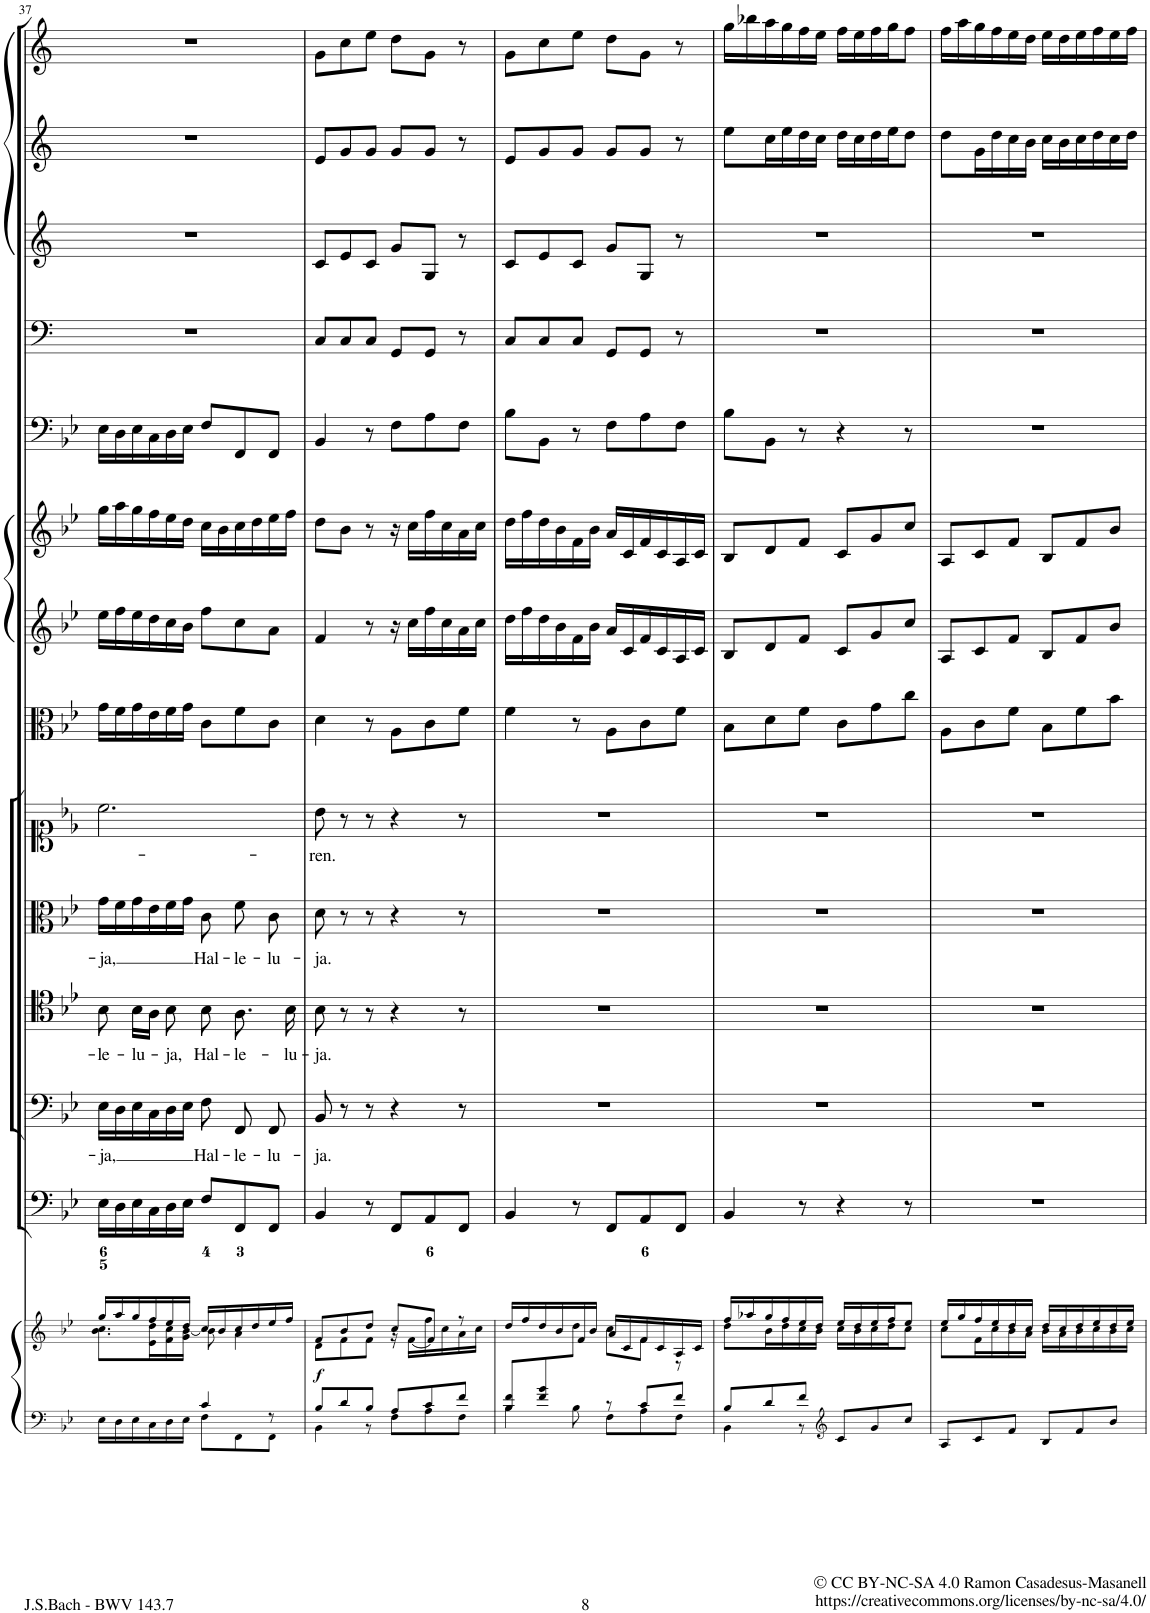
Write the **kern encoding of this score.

**kern	**kern	**dynam	**kern	**kern	**text	**kern	**text	**kern	**text	**kern	**text	**kern	**kern	**kern	**kern	**kern	**kern	**kern	**kern
*part14	*part14	*part14	*part13	*part12	*part12	*part11	*part11	*part10	*part10	*part9	*part9	*part8	*part7	*part6	*part5	*part4	*part3	*part2	*part1
*staff15	*staff14	*staff14/15	*staff13	*staff12	*staff12	*staff11	*staff11	*staff10	*staff10	*staff9	*staff9	*staff8	*staff7	*staff6	*staff5	*staff4	*staff3	*staff2	*staff1
*I"Piano reduction	*	*	*I"Continuo	*I"Basso	*	*I"Tenore	*	*I"Alto	*	*I"Soprano	*	*I"Viola	*I"Violino II	*I"Violino I	*I"Fagotto	*I"Timpani	*I"Corno da caccia III	*I"Corno da caccia II	*I"Corno da caccia I
*I'Pno	*	*	*	*	*	*	*	*	*	*	*	*I'Vla	*I'Vln	*I'Vln	*	*I'Timp	*	*	*
!!LO:PB:g=z
*clefF4	*clefG2	*	*clefF4	*clefF4	*	*clefC4	*	*clefC3	*	*clefC1	*	*clefC3	*clefG2	*clefG2	*clefF4	*clefF4	*clefG2	*clefG2	*clefG2
*	*	*	*	*	*	*	*	*	*	*	*	*	*	*	*	*Trd1c2	*Trd8c14	*Trd8c14	*Trd8c14
*k[b-e-]	*k[b-e-]	*	*k[b-e-]	*k[b-e-]	*	*k[b-e-]	*	*k[b-e-]	*	*k[b-e-]	*	*k[b-e-]	*k[b-e-]	*k[b-e-]	*k[b-e-]	*k[]	*k[]	*k[]	*k[]
*M6/8	*M6/8	*	*M6/8	*M6/8	*	*M6/8	*	*M6/8	*	*M6/8	*	*M6/8	*M6/8	*M6/8	*M6/8	*M6/8	*M6/8	*M6/8	*M6/8
=37	=37	=37	=37	=37	=37	=37	=37	=37	=37	=37	=37	=37	=37	=37	=37	=37	=37	=37	=37
*^	*^	*	*	*	*	*	*	*	*	*	*	*	*	*	*	*	*	*	*
!	!	!	!	!	!	!	!LO:LY:b	!	!LO:LY:b	!	!LO:LY:b	!	!	!	!	!	!	!	!	!	!
4.ryy	16E-\LL	16gg/LL	8.b-\ 8.cc\L	.	16E-\LL	16E-\LL	-ja,	8B-\	-le-	16g\LL	-ja,	2.cc\	.	16g\LL	16ee-\LL	16gg\LL	16E-\LL	2.r	2.r	2.r	2.r
.	16D\	16aa/	.	.	16D\	16D\	.	.	.	16f\	.	.	.	16f\	16ff\	16aa\	16D\	.	.	.	.
!	!	!	!	!	!	!	!	!	!LO:LY:b	!	!	!	!	!	!	!	!	!	!	!	!
.	16E-\	16gg/	.	.	16E-\	16E-\	.	16B-\LL	-lu-	16g\	.	.	.	16g\	16ee-\	16gg\	16E-\	.	.	.	.
.	16C\	16ff/	16e-\ 16dd\L	.	16C\	16C\	.	16A\JJ	.	16e-\	.	.	.	16e-\	16dd\	16ff\	16C\	.	.	.	.
!	!	!	!	!	!	!	!	!	!LO:LY:b	!	!	!	!	!	!	!	!	!	!	!	!
.	16D\	16ee-/	16f\ 16cc\	.	16D\	16D\	.	8B-\	-ja,	16f\	.	.	.	16f\	16cc\	16ee-\	16D\	.	.	.	.
.	16E-\JJ	16dd/JJ	16g\ [16b-\JJ	.	16E-\JJ	16E-\JJ	.	.	.	16g\JJ	.	.	.	16g\JJ	16b-\JJ	16dd\JJ	16E-\JJ	.	.	.	.
!	!	!	!	!	!	!	!LO:LY:b	!	!LO:LY:b	!	!LO:LY:b	!	!	!	!	!	!	!	!	!	!
4c/	8F\L	16cc/LL	8b-\]	.	8F/L	8F\	Hal-	8B-\	Hal-	8c\	Hal-	.	.	8c\L	8ff\L	16cc\LL	8F/L	.	.	.	.
.	.	16b-/	.	.	.	.	.	.	.	.	.	.	.	.	.	16b-\	.	.	.	.	.
!	!	!	!	!	!	!	!LO:LY:b	!	!LO:LY:b	!	!LO:LY:b	!	!	!	!	!	!	!	!	!	!
.	8FF\	16cc/	4a\	.	8FF/	8FF/	-le-	8.A\	-le-	8f\	-le-	.	.	8f\	8cc\	16cc\	8FF/	.	.	.	.
.	.	16dd/	.	.	.	.	.	.	.	.	.	.	.	.	.	16dd\	.	.	.	.	.
!	!	!	!	!	!	!	!LO:LY:b	!	!	!	!LO:LY:b	!	!	!	!	!	!	!	!	!	!
8r	8FF\J	16ee-/	.	.	8FF/J	8FF/	-lu-	.	.	8c\	-lu-	.	.	8c\J	8a\J	16ee-\	8FF/J	.	.	.	.
!	!	!	!	!	!	!	!	!	!LO:LY:b	!	!	!	!	!	!	!	!	!	!	!	!
.	.	16ff/JJ	.	.	.	.	.	16B-\	-lu-	.	.	.	.	.	.	16ff\JJ	.	.	.	.	.
=38	=38	=38	=38	=38	=38	=38	=38	=38	=38	=38	=38	=38	=38	=38	=38	=38	=38	=38	=38	=38	=38
!	!	!	!	!LO:DY:b	!	!	!LO:LY:b	!	!LO:LY:b	!	!LO:LY:b	!	!LO:LY:b	!	!	!	!	!	!	!	!
8B-/L	4BB-\	8f/L	8d\L	f	4BB-/	8BB-/	-ja.	8B-\	-ja.	8d\	-ja.	8b-\	-ren.	4d\	4f/	8dd\L	4BB-/	8C/L	8c/L	8e/L	8g\L
8d/	.	8b-/	8f\	.	.	8r	.	8r	.	8r	.	8r	.	.	.	8b-\J	.	8C/	8e/	8g/	8cc\
8B-/J	8r	8dd/J	8f\J	.	8r	8r	.	8r	.	8r	.	8r	.	8r	8r	8r	8r	8C/J	8c/J	8g/J	8ee\J
8A/L	8F\L	8cc/L	16r	.	8FF/L	4r	.	4r	.	4r	.	4r	.	8A\L	16r	16r	8F\L	8GG/L	8g/L	8g/L	8dd\L
.	.	.	[16f\LL	.	.	.	.	.	.	.	.	.	.	.	16cc\LL	16cc\LL	.	.	.	.	.
8c/	8A\	8f/J]	16ff\	.	8AA/	.	.	.	.	.	.	.	.	8c\	16ff\	16ff\	8A\	8GG/J	8G/J	8g/J	8g\J
.	.	.	16cc\	.	.	.	.	.	.	.	.	.	.	.	16cc\	16cc\	.	.	.	.	.
8f/J	8F\J	8r	16a\	.	8FF/J	8r	.	8r	.	8r	.	8r	.	8f\J	16a\	16a\	8F\J	8r	8r	8r	8r
.	.	.	16cc\JJ	.	.	.	.	.	.	.	.	.	.	.	16cc\JJ	16cc\JJ	.	.	.	.	.
=39	=39	=39	=39	=39	=39	=39	=39	=39	=39	=39	=39	=39	=39	=39	=39	=39	=39	=39	=39	=39	=39
*	*	*	*^	*	*	*	*	*	*	*	*	*	*	*	*	*	*	*	*	*	*
8B-/ 8f/L	4B-\	16dd/LL	4.ryy	4ryy	.	4BB-/	2.r	.	2.r	.	2.r	.	2.r	.	4f\	16dd\LL	16dd\LL	8B-\L	8C/L	8c/L	8e/L	8g\L
.	.	16ff/	.	.	.	.	.	.	.	.	.	.	.	.	.	16ff\	16ff\	.	.	.	.	.
8f/ 8b-/	.	16dd/	.	.	.	.	.	.	.	.	.	.	.	.	.	16dd\	16dd\	8BB-\J	8C/	8e/	8g/	8cc\
.	.	16b-/	.	.	.	.	.	.	.	.	.	.	.	.	.	16b-\	16b-\	.	.	.	.	.
8ryy	8B-\	16f/	.	8dd\J	.	8r	.	.	.	.	.	.	.	.	8r	16f\	16f\	8r	8C/J	8c/J	8g/J	8ee\J
.	.	16b-/JJ	.	.	.	.	.	.	.	.	.	.	.	.	.	16b-\JJ	16b-\JJ	.	.	.	.	.
8r	8F\L	16a/LL	8cc\L	4.ryy	.	8FF/L	.	.	.	.	.	.	.	.	8A\L	16a/LL	16a/LL	8F\L	8GG/L	8g/L	8g/L	8dd\L
.	.	16c/	.	.	.	.	.	.	.	.	.	.	.	.	.	16c/	16c/	.	.	.	.	.
8c/L	8A\	16f/	8f\J	.	.	8AA/	.	.	.	.	.	.	.	.	8c\	16f/	16f/	8A\	8GG/J	8G/J	8g/J	8g\J
.	.	16c/	.	.	.	.	.	.	.	.	.	.	.	.	.	16c/	16c/	.	.	.	.	.
8f/J	8F\J	16A/	8r	.	.	8FF/J	.	.	.	.	.	.	.	.	8f\J	16A/	16A/	8F\J	8r	8r	8r	8r
.	.	16c/JJ	.	.	.	.	.	.	.	.	.	.	.	.	.	16c/JJ	16c/JJ	.	.	.	.	.
*	*	*	*v	*v	*	*	*	*	*	*	*	*	*	*	*	*	*	*	*	*	*	*
=40	=40	=40	=40	=40	=40	=40	=40	=40	=40	=40	=40	=40	=40	=40	=40	=40	=40	=40	=40	=40	=40
8B-/L	4BB-\	16ff/LL	8dd\L	.	4BB-/	2.r	.	2.r	.	2.r	.	2.r	.	8B-\L	8B-/L	8B-/L	8B-\L	2.r	2.r	8ee\L	16gg\LL
.	.	16aa-X/	.	.	.	.	.	.	.	.	.	.	.	.	.	.	.	.	.	.	16bb-X\
8d/	.	16gg/	16b-\L	.	.	.	.	.	.	.	.	.	.	8d\	8d/	8d/	8BB-\J	.	.	16cc\L	16aa\
.	.	16ff/	16dd\	.	.	.	.	.	.	.	.	.	.	.	.	.	.	.	.	16ee\	16gg\
8f/J	8r	16ee-/	16cc\	.	8r	.	.	.	.	.	.	.	.	8f\J	8f/J	8f/J	8r	.	.	16dd\	16ff\
.	.	16dd/JJ	16b-\JJ	.	.	.	.	.	.	.	.	.	.	.	.	.	.	.	.	16cc\JJ	16ee\JJ
*clefG2	*	*	*	*	*	*	*	*	*	*	*	*	*	*	*	*	*	*	*	*	*
8c/L	4.ryy	16ee-/LL	16cc\LL	.	4r	.	.	.	.	.	.	.	.	8c\L	8c/L	8c/L	4r	.	.	16dd\LL	16ff\LL
.	.	16dd/	16b-\	.	.	.	.	.	.	.	.	.	.	.	.	.	.	.	.	16cc\	16ee\
8g/	.	16ee-/	16cc\	.	.	.	.	.	.	.	.	.	.	8g\	8g/	8g/	.	.	.	16dd\	16ff\
.	.	16ff/J	16dd\J	.	.	.	.	.	.	.	.	.	.	.	.	.	.	.	.	16ee\J	16gg\J
8cc/J	.	8ee-/J	8cc\J	.	8r	.	.	.	.	.	.	.	.	8cc\J	8cc/J	8cc/J	8r	.	.	8dd\J	8ff\J
*v	*v	*	*	*	*	*	*	*	*	*	*	*	*	*	*	*	*	*	*	*	*
=41	=41	=41	=41	=41	=41	=41	=41	=41	=41	=41	=41	=41	=41	=41	=41	=41	=41	=41	=41	=41
8A/L	16ee-/LL	8cc\L	.	2.r	2.r	.	2.r	.	2.r	.	2.r	.	8A\L	8A/L	8A/L	2.r	2.r	2.r	8dd\L	16ff\LL
.	16gg/	.	.	.	.	.	.	.	.	.	.	.	.	.	.	.	.	.	.	16aa\
8c/	16ff/	16f\L	.	.	.	.	.	.	.	.	.	.	8c\	8c/	8c/	.	.	.	16g\L	16gg\
.	16ee-/	16cc\	.	.	.	.	.	.	.	.	.	.	.	.	.	.	.	.	16dd\	16ff\
8f/J	16dd/	16b-\	.	.	.	.	.	.	.	.	.	.	8f\J	8f/J	8f/J	.	.	.	16cc\	16ee\
.	16cc/JJ	16a\JJ	.	.	.	.	.	.	.	.	.	.	.	.	.	.	.	.	16b\JJ	16dd\JJ
8B-/L	16dd/LL	16b-\LL	.	.	.	.	.	.	.	.	.	.	8B-\L	8B-/L	8B-/L	.	.	.	16cc\LL	16ee\LL
.	16cc/	16a\	.	.	.	.	.	.	.	.	.	.	.	.	.	.	.	.	16b\	16dd\
8f/	16dd/	16b-\	.	.	.	.	.	.	.	.	.	.	8f\	8f/	8f/	.	.	.	16cc\	16ee\
.	16ee-/	16cc\	.	.	.	.	.	.	.	.	.	.	.	.	.	.	.	.	16dd\	16ff\
8b-/J	16dd/	16b-\	.	.	.	.	.	.	.	.	.	.	8b-\J	8b-/J	8b-/J	.	.	.	16cc\	16ee\
.	16ee-/JJ	16cc\JJ	.	.	.	.	.	.	.	.	.	.	.	.	.	.	.	.	16dd\JJ	16ff\JJ
*	*v	*v	*	*	*	*	*	*	*	*	*	*	*	*	*	*	*	*	*	*
=	=	=	=	=	=	=	=	=	=	=	=	=	=	=	=	=	=	=	=
*-	*-	*-	*-	*-	*-	*-	*-	*-	*-	*-	*-	*-	*-	*-	*-	*-	*-	*-	*-
